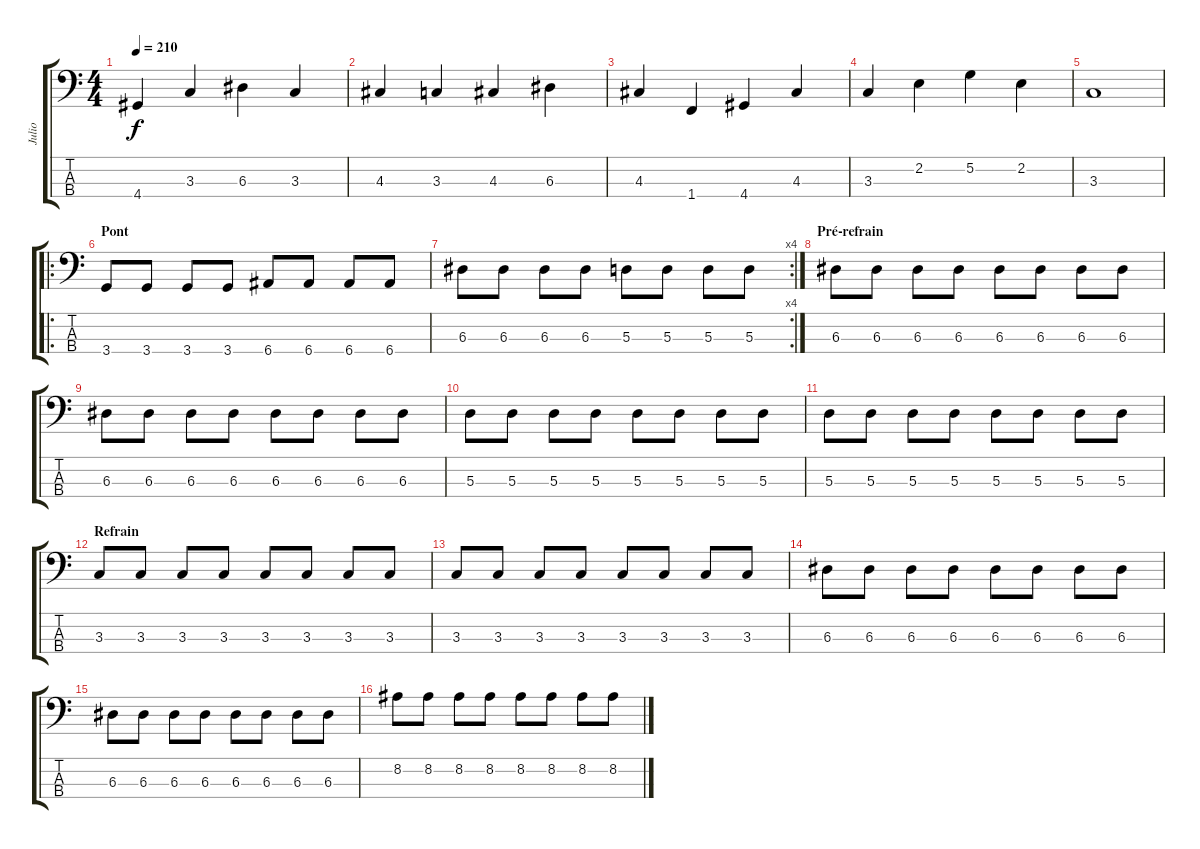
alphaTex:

\track ("Julio" "Julio") {instrument electricbassfinger}
\staff {score tabs}
\tuning (G2 D2 A1 E1) {hide}
\ts (4 4)
\tempo 210
\clef f4
\ks c
4.4.4{dy f} 3.3.4 6.3.4 3.3.4 |
4.3.4 3.3.4 4.3.4 6.3.4 |
4.3.4 1.4.4 4.4.4 4.3.4 |
3.3.4 2.2.4 5.2.4 2.2.4 |
3.3.1 |
\ro
\section ("" "Pont")
3.4.8 3.4.8 3.4.8 3.4.8 6.4.8 6.4.8 6.4.8 6.4.8 |
\rc 4
6.3.8 6.3.8 6.3.8 6.3.8 5.3.8 5.3.8 5.3.8 5.3.8 |
\section ("" "Pré-refrain")
6.3.8 6.3.8 6.3.8 6.3.8 6.3.8 6.3.8 6.3.8 6.3.8 |
6.3.8 6.3.8 6.3.8 6.3.8 6.3.8 6.3.8 6.3.8 6.3.8 |
5.3.8 5.3.8 5.3.8 5.3.8 5.3.8 5.3.8 5.3.8 5.3.8 |
5.3.8 5.3.8 5.3.8 5.3.8 5.3.8 5.3.8 5.3.8 5.3.8 |
\section ("" "Refrain")
3.3.8 3.3.8 3.3.8 3.3.8 3.3.8 3.3.8 3.3.8 3.3.8 |
3.3.8 3.3.8 3.3.8 3.3.8 3.3.8 3.3.8 3.3.8 3.3.8 |
6.3.8 6.3.8 6.3.8 6.3.8 6.3.8 6.3.8 6.3.8 6.3.8 |
6.3.8 6.3.8 6.3.8 6.3.8 6.3.8 6.3.8 6.3.8 6.3.8 |
8.2.8 8.2.8 8.2.8 8.2.8 8.2.8 8.2.8 8.2.8 8.2.8
